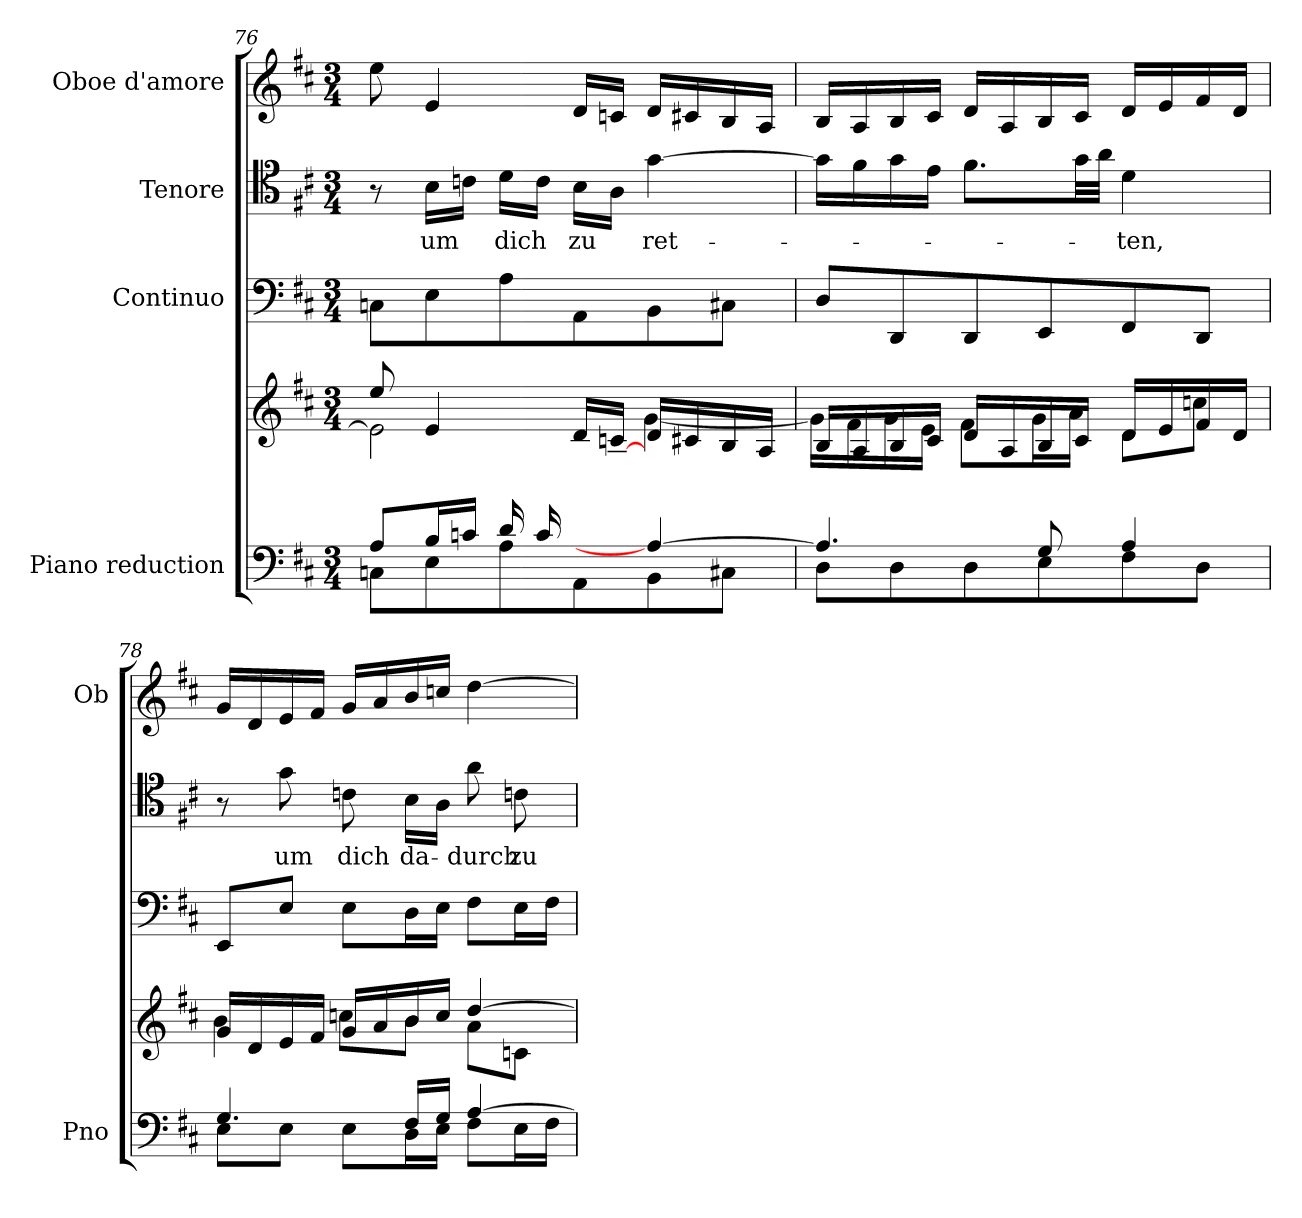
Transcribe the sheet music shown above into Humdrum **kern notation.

**kern	**kern	**kern	**kern	**text	**kern
*part4	*part4	*part3	*part2	*part2	*part1
*staff5	*staff4	*staff3	*staff2	*staff2	*staff1
*I"Piano reduction	*	*I"Continuo	*I"Tenore	*	*I"Oboe d'amore
*I'Pno	*	*	*	*	*I'Ob
*clefF4	*clefG2	*clefF4	*clefC4	*	*clefG2
*k[f#c#]	*k[f#c#]	*k[f#c#]	*k[f#c#]	*	*k[f#c#]
*M3/4	*M3/4	*M3/4	*M3/4	*	*M3/4
=76	=76	=76	=76	=76	=76
*^	*^	*	*	*	*
*	*	*	*^	*	*	*	*
8A/L	8Cn\L	8ee/	2e\]	4.ryy	8Cn\L	8r	.	8ee\
!	!	!	!	!	!	!	!LO:LY:b	!
16B/L	8E\	4e/	.	.	8E\	16B\LL	um	4e/
16cn/JJ	.	.	.	.	.	16cn\JJ	.	.
!	!	!	!	!	!	!	!LO:LY:b	!
16d/LL	8A\	.	.	.	8A\	16d\LL	dich	.
16c/	.	.	.	.	.	16c\JJ	.	.
!	!	!	!	!	!	!	!LO:LY:b	!
8ryy	8AA\	16d/LL	.	16B\	8AA\	16B\LL	zu	16d/LL
.	.	16cn/JJ	.	[>16A\JJ	.	16A\JJ	.	16cn/JJ
!	!	!	!	!	!	!	!LO:LY:b	!
4A/_	8BB\	16d/LL	[>4g\	4ryy	8BB\	[4g\	ret-	16d/LL
.	.	16c#X/	.	.	.	.	.	16c#X/
.	8C#X\J	16B/	.	.	8C#X\J	.	.	16B/
.	.	16A/JJ	.	.	.	.	.	16A/JJ
*	*	*	*v	*v	*	*	*	*
=77	=77	=77	=77	=77	=77	=77	=77
4.A/]	8D\L	16B/LL	16g\LL]	8D/L	16g\LL]	.	16B/LL
.	.	16A/	16f#\	.	16f#\	.	16A/
.	8D\	16B/	16g\	8DD/	16g\	.	16B/
.	.	16c#/JJ	16e\JJ	.	16e\JJ	.	16c#/JJ
.	8D\	16d/LL	8f#\L	8DD/	8.f#\L	.	16d/LL
.	.	16A/	.	.	.	.	16A/
8G/	8E\	16B/	16g\L	8EE/	.	.	16B/
.	.	16c#/JJ	16a\JJ	.	32g\LL	.	16c#/JJ
.	.	.	.	.	32a\JJJ	.	.
!	!	!	!	!	!	!LO:LY:b	!
4A/	8F#\	16d/LL	8d\L	8FF#/	4d\	-ten,	16d/LL
.	.	16e/	.	.	.	.	16e/
.	8D\J	16f#/	8ccn\J	8DD/J	.	.	16f#/
.	.	16d/JJ	.	.	.	.	16d/JJ
=78	=78	=78	=78	=78	=78	=78	=78
4.G/	8E\L	16g/LL	4b\	8EE/L	8r	.	16g/LL
.	.	16d/	.	.	.	.	16d/
!	!	!	!	!	!	!LO:LY:b	!
.	8E\J	16e/	.	8E/J	8g\	um	16e/
.	.	16f#/JJ	.	.	.	.	16f#/JJ
!	!	!	!	!	!	!LO:LY:b	!
.	8E\L	16g/LL	8ccn\L	8E\L	8cn\	dich	16g/LL
.	.	16a/	.	.	.	.	16a/
!	!	!	!	!	!	!LO:LY:b	!
16F#/LL	16D\L	16b/	8b\J	16D\L	16B\LL	da-	16b/
16G/JJ	16E\JJ	16cc/JJ	.	16E\JJ	16A\JJ	.	16ccn/JJ
!	!	!	!	!	!	!LO:LY:b	!
[4A/	8F#\L	[4dd/	8a\L	8F#\L	8a\	-durch	[4dd\
!	!	!	!	!	!	!LO:LY:b	!
.	16E\L	.	8cn\J	16E\L	8cn\	zu	.
.	16F#\JJ	.	.	16F#\JJ	.	.	.
*v	*v	*	*	*	*	*	*
*	*v	*v	*	*	*	*
=	=	=	=	=	=
*-	*-	*-	*-	*-	*-
